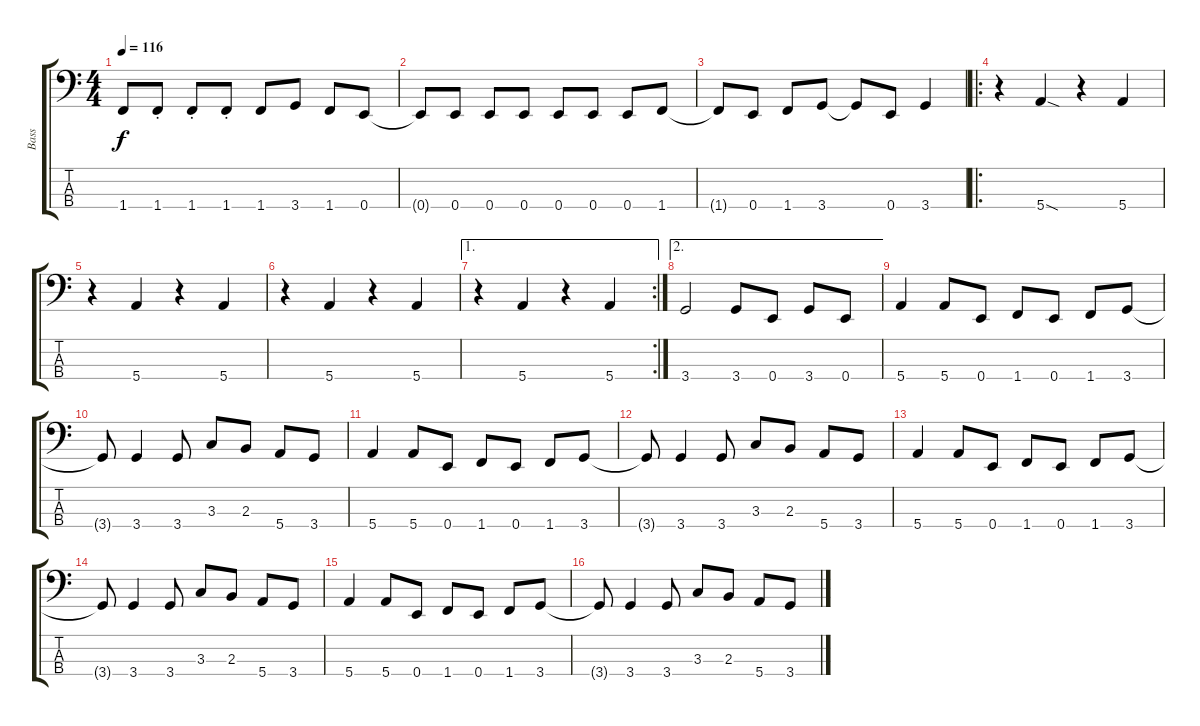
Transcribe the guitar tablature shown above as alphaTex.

\track ("Bass" "Bass") {instrument electricbassfinger}
\staff {score tabs}
\tuning (G2 D2 A1 E1) {hide}
\ts (4 4)
\tempo 116
\clef f4
\ks c
1.4{t}.8{dy f} 1.4{st}.8 1.4{st}.8 1.4{st}.8 1.4.8 3.4.8 1.4.8 0.4.8 |
0.4{t}.8 0.4.8 0.4.8 0.4.8 0.4.8 0.4.8 0.4.8 1.4.8 |
1.4{t}.8 0.4.8 1.4.8 3.4.8 3.4{t}.8 0.4.8 3.4.4 |
\ro
r.4 5.4{sod}.4 r.4 5.4.4 |
r.4 5.4.4 r.4 5.4.4 |
r.4 5.4.4 r.4 5.4.4 |
\ae 1
\rc 2
r.4 5.4.4 r.4 5.4.4 |
\ae 2
3.4.2 3.4.8 0.4.8 3.4.8 0.4.8 |
5.4.4{volume 11} 5.4.8 0.4.8 1.4.8 0.4.8 1.4.8 3.4.8 |
3.4{t}.8 3.4.4 3.4.8 3.3.8 2.3.8 5.4.8 3.4.8 |
5.4.4 5.4.8 0.4.8 1.4.8 0.4.8 1.4.8 3.4.8 |
3.4{t}.8 3.4.4 3.4.8 3.3.8 2.3.8 5.4.8 3.4.8 |
5.4.4{volume 6} 5.4.8 0.4.8 1.4.8 0.4.8 1.4.8 3.4.8 |
3.4{t}.8 3.4.4 3.4.8 3.3.8 2.3.8 5.4.8 3.4.8 |
5.4.4 5.4.8 0.4.8 1.4.8 0.4.8 1.4.8 3.4.8 |
3.4{t}.8 3.4.4 3.4.8 3.3.8 2.3.8 5.4.8 3.4.8
